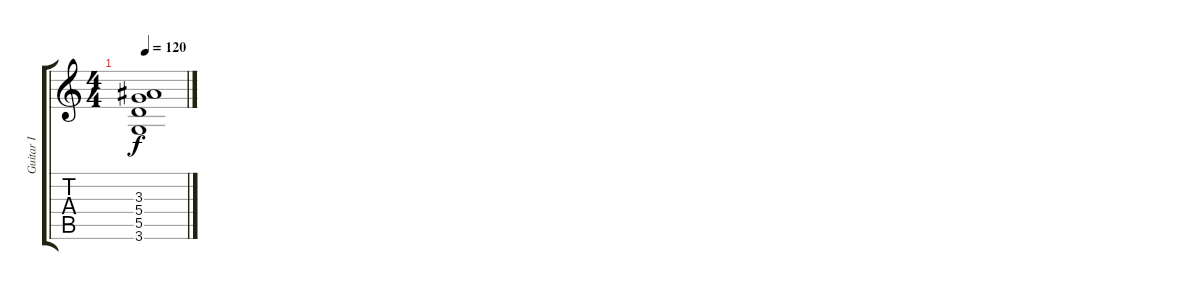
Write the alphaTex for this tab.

\track ("Guitar I" "Guitar I") {instrument electricguitarclean}
\staff {score tabs}
\tuning (E4 B3 G3 D3 A2 E2) {hide}
\ts (4 4)
\tempo 120
\clef g2
\ks c
(3.3{t} 5.4{t} 5.5{t} 3.6{t}).1{dy f}
